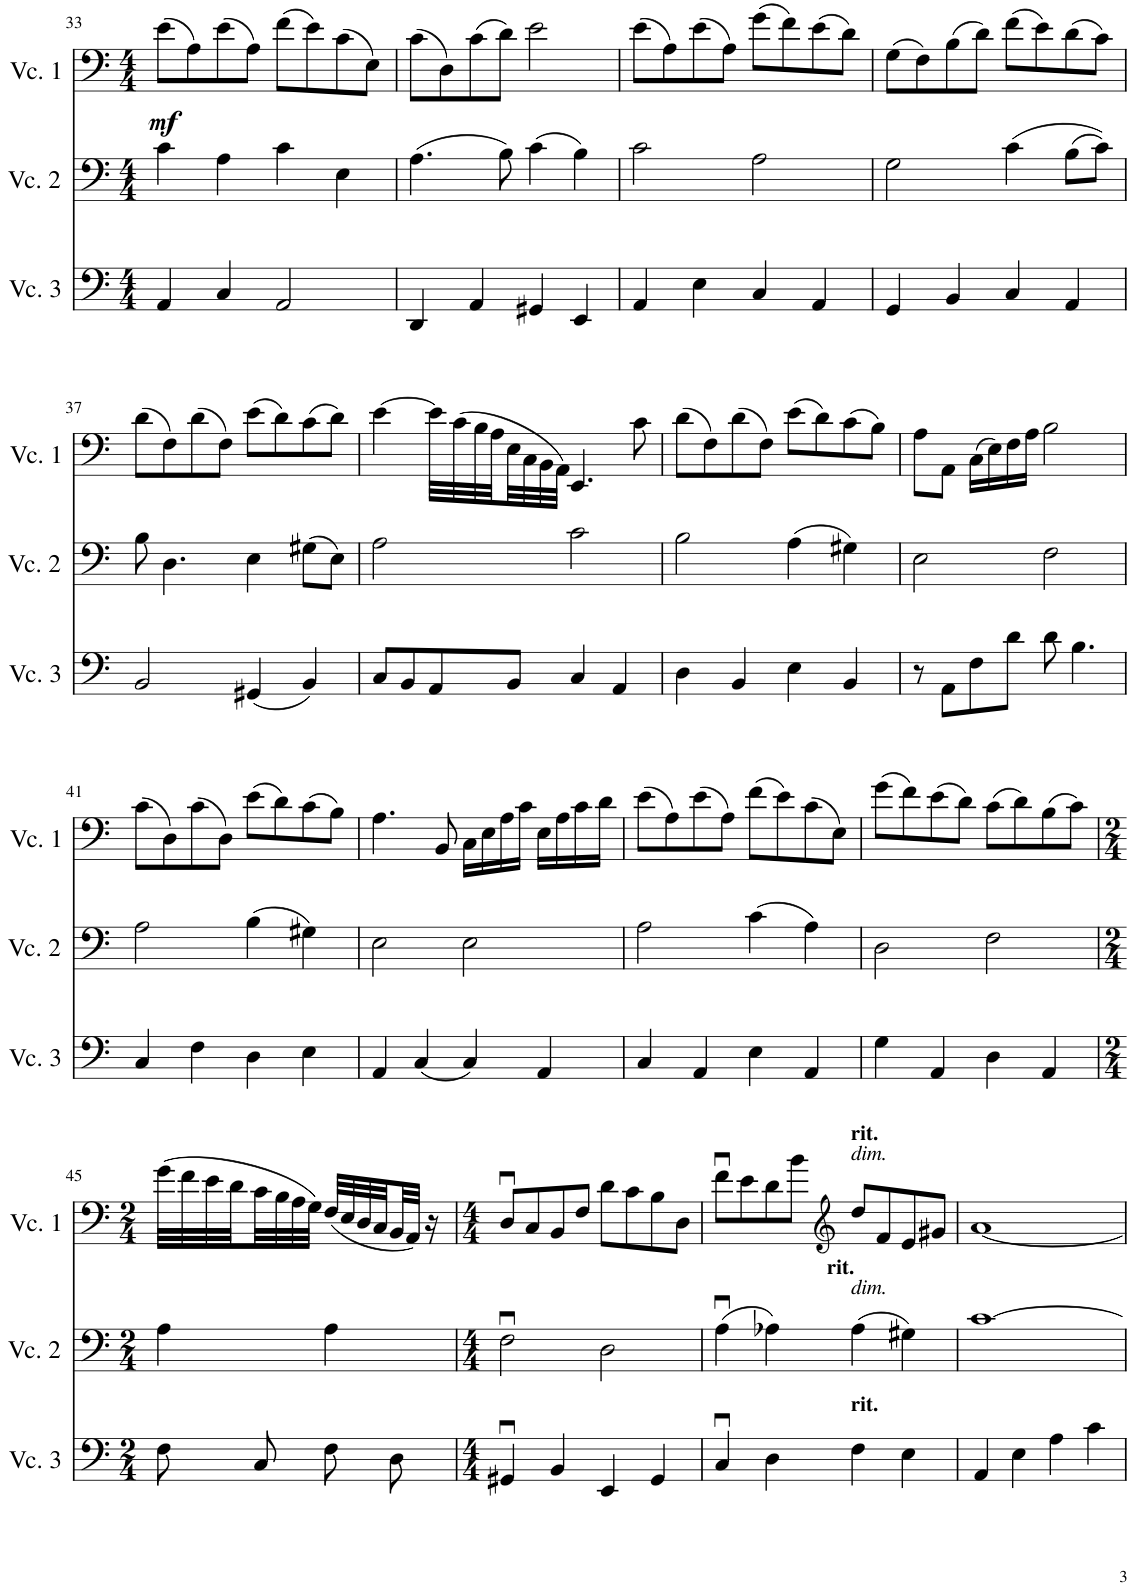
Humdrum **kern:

**kern	**kern	**kern	**dynam
*part3	*part2	*part1	*part1
*staff3	*staff2	*staff1	*staff1
*I"Cello 3	*I"Cello 2	*I"Cello 1	*
!!LO:PB:g=z
*clefF4	*clefF4	*clefF4	*
*k[]	*k[]	*k[]	*
*M4/4	*M4/4	*M4/4	*
=33	=33	=33	=33
!	!	!	!LO:DY:b
4AA/	4c\	(8e\L	mf
.	.	8A\)	.
4C/	4A\	(8e\	.
.	.	8A\J)	.
2AA/	4c\	(8f\L	.
.	.	8e\)	.
.	4E\	(8c\	.
.	.	8E\J)	.
=34	=34	=34	=34
4DD/	(4.A\	(8c\L	.
.	.	8D\)	.
4AA/	.	(8c\	.
.	8B\)	8d\J)	.
4GG#X/	(4c\	2e\	.
4EE/	4B\)	.	.
=35	=35	=35	=35
4AA/	2c\	(8e\L	.
.	.	8A\)	.
4E\	.	(8e\	.
.	.	8A\J)	.
4C/	2A\	(8g\L	.
.	.	8f\)	.
4AA/	.	(8e\	.
.	.	8d\J)	.
=36	=36	=36	=36
4GG/	2G\	(8G\L	.
.	.	8F\)	.
4BB/	.	(8B\	.
.	.	8d\J)	.
4C/	(4c\	(8f\L	.
.	.	8e\)	.
4AA/	(8B\L	(8d\	.
.	8c\J))	8c\J)	.
!!LO:LB:g=z
=37	=37	=37	=37
2BB/	8B\	(8d\L	.
.	4.D\	8F\)	.
.	.	(8d\	.
.	.	8F\J)	.
(4GG#X/	4E\	(8e\L	.
.	.	8d\)	.
4BB/)	(8G#X\L	(8c\	.
.	8E\J)	8d\J)	.
=38	=38	=38	=38
8C/L	2A\	[4e\	.
8BB/	.	.	.
8AA/	.	32e\LLL]	.
.	.	(32c\	.
.	.	32B\	.
.	.	32A\	.
8BB/J	.	32E\	.
.	.	32C\	.
.	.	32BB\	.
.	.	32AA\JJJ)	.
4C/	2c\	4.EE/	.
4AA/	.	.	.
.	.	8c\	.
=39	=39	=39	=39
4D\	2B\	(8d\L	.
.	.	8F\)	.
4BB/	.	(8d\	.
.	.	8F\J)	.
4E\	(4A\	(8e\L	.
.	.	8d\)	.
4BB/	4G#X\)	(8c\	.
.	.	8B\J)	.
=40	=40	=40	=40
8r	2E\	8A\L	.
8AA\L	.	8AA\J	.
8F\	.	(16C\LL	.
.	.	16E\)	.
8d\J	.	16F\	.
.	.	16A\JJ	.
8d\	2F\	2B\	.
4.B\	.	.	.
!!LO:LB:g=z
=41	=41	=41	=41
4C/	2A\	(8c\L	.
.	.	8D\)	.
4F\	.	(8c\	.
.	.	8D\J)	.
4D\	(4B\	(8e\L	.
.	.	8d\)	.
4E\	4G#X\)	(8c\	.
.	.	8B\J)	.
=42	=42	=42	=42
4AA/	2E\	4.A\	.
(4C/	.	.	.
.	.	8BB/	.
4C/)	2E\	16C\LL	.
.	.	16E\	.
.	.	16A\	.
.	.	16c\JJ	.
4AA/	.	16E\LL	.
.	.	16A\	.
.	.	16c\	.
.	.	16d\JJ	.
=43	=43	=43	=43
4C/	2A\	(8e\L	.
.	.	8A\)	.
4AA/	.	(8e\	.
.	.	8A\J)	.
4E\	(4c\	(8f\L	.
.	.	8e\)	.
4AA/	4A\)	(8c\	.
.	.	8E\J)	.
=44	=44	=44	=44
4G\	2D\	(8g\L	.
.	.	8f\)	.
4AA/	.	(8e\	.
.	.	8d\J)	.
4D\	2F\	(8c\L	.
.	.	8d\)	.
4AA/	.	(8B\	.
.	.	8c\J)	.
!!LO:LB:g=z
=45	=45	=45	=45
*M2/4	*M2/4	*M2/4	*
8F\	4A\	(32g\LLL	.
.	.	32f\	.
.	.	32e\	.
.	.	32d\	.
8C/	.	32c\	.
.	.	32B\	.
.	.	32A\	.
.	.	32G\JJJ)	.
8F\	4A\	(32F/LLL	.
.	.	32E/	.
.	.	32D/	.
.	.	32C/	.
8D\	.	32BB/	.
.	.	32AA/JJJ)	.
.	.	16r	.
=46	=46	=46	=46
*M4/4	*M4/4	*M4/4	*
4GG#Xu/	2Fu\	8Du/L	.
.	.	8C/	.
4BB/	.	8BB/	.
.	.	8F/J	.
4EE/	2D\	8d\L	.
.	.	8c\	.
4GG#/	.	8B\	.
.	.	8D\J	.
=47	=47	=47	=47
4Cu/	(4Au\	8fu\L	.
.	.	8e\	.
4D\	4A-X\)	8d\	.
.	.	8b\J	.
*	*	*clefG2	*
!	!	!LO:TX:a:i:t=dim.	!
!	!	!LO:TX:a:B:t=rit.	!
!	!LO:TX:a:i:t=dim.	!	!
!	!LO:TX:a:B:t=rit.	!	!
!LO:TX:a:B:t=rit.	!	!	!
4F\	(4A-\	8dd/L	.
.	.	8f/	.
4E\	4G#X\)	8e/	.
.	.	8g#X/J	.
=48	=48	=48	=48
4AA/	[1c	[1a	.
4E\	.	.	.
4A\	.	.	.
4c\	.	.	.
=	=	=	=
*-	*-	*-	*-
